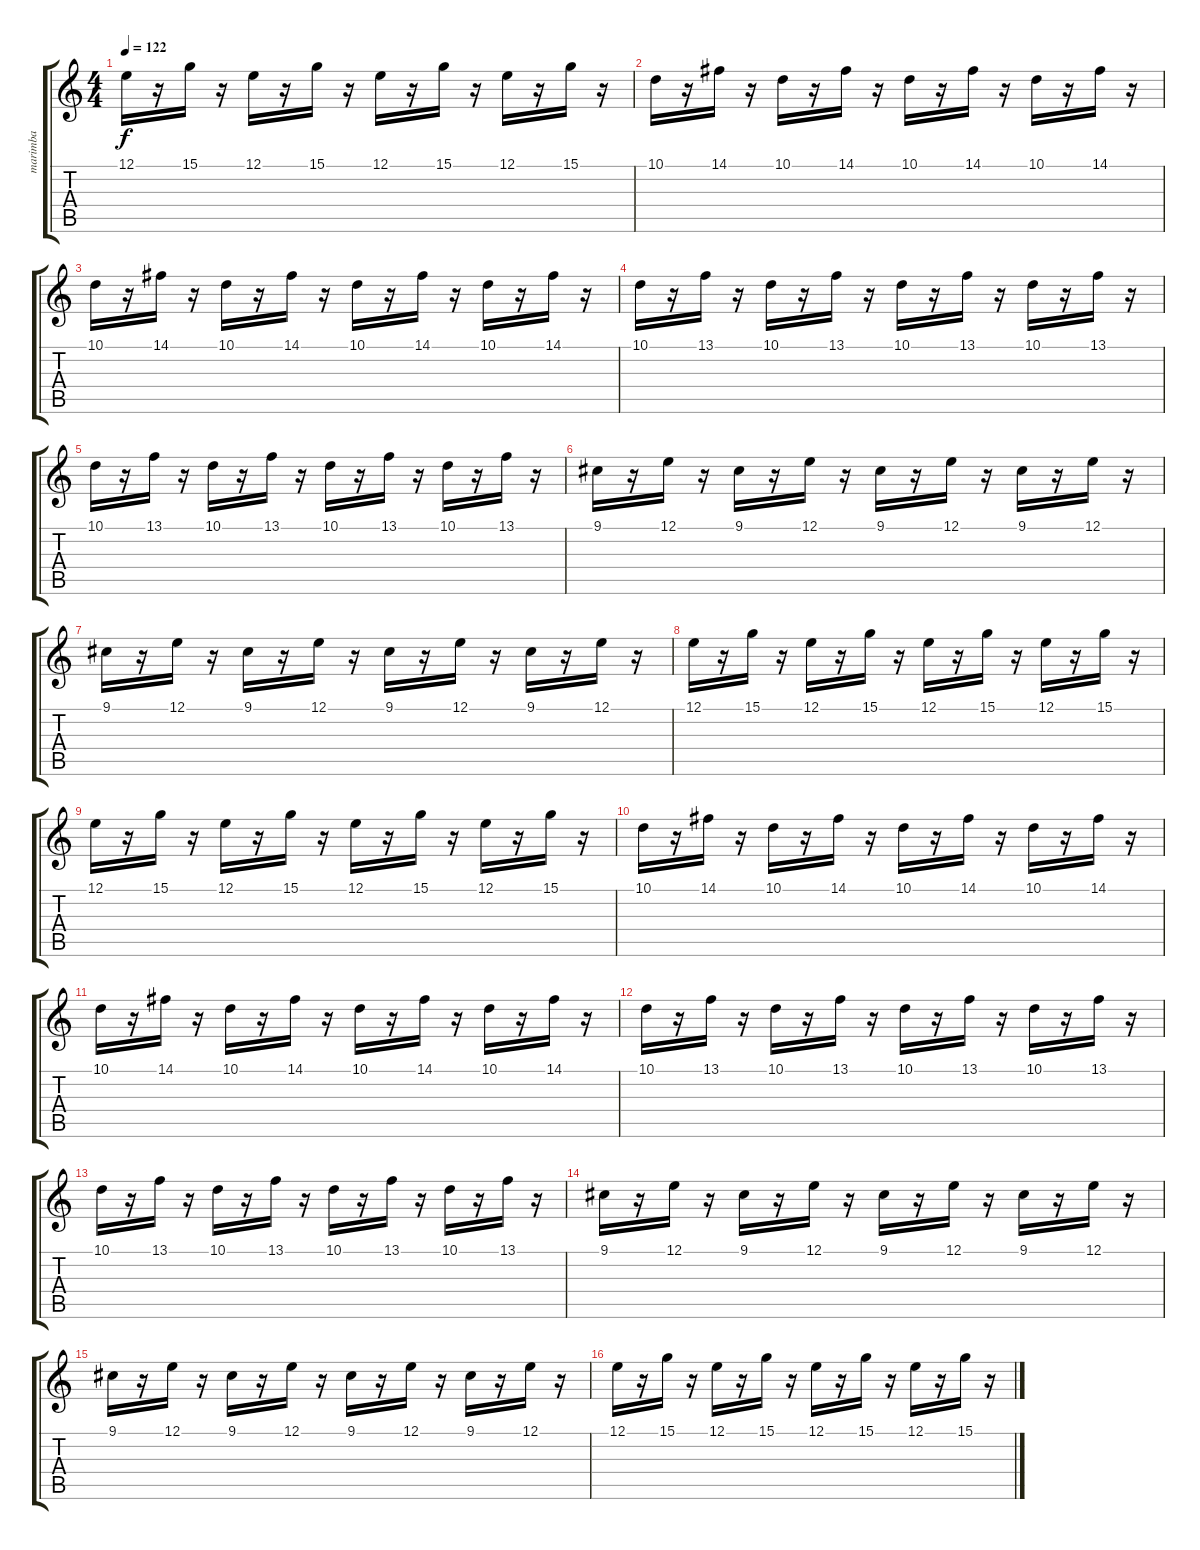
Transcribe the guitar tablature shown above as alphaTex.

\track ("marimba" "marimba") {instrument marimba}
\staff {score tabs}
\tuning (E4 B3 G3 D3 A2 E2) {hide}
\ts (4 4)
\tempo 122
\clef g2
\ks c
12.1.16{dy f} r.16 15.1.16 r.16 12.1.16 r.16 15.1.16 r.16 12.1.16 r.16 15.1.16 r.16 12.1.16 r.16 15.1.16 r.16 |
10.1.16 r.16 14.1.16 r.16 10.1.16 r.16 14.1.16 r.16 10.1.16 r.16 14.1.16 r.16 10.1.16 r.16 14.1.16 r.16 |
10.1.16 r.16 14.1.16 r.16 10.1.16 r.16 14.1.16 r.16 10.1.16 r.16 14.1.16 r.16 10.1.16 r.16 14.1.16 r.16 |
10.1.16 r.16 13.1.16 r.16 10.1.16 r.16 13.1.16 r.16 10.1.16 r.16 13.1.16 r.16 10.1.16 r.16 13.1.16 r.16 |
10.1.16 r.16 13.1.16 r.16 10.1.16 r.16 13.1.16 r.16 10.1.16 r.16 13.1.16 r.16 10.1.16 r.16 13.1.16 r.16 |
9.1.16 r.16 12.1.16 r.16 9.1.16 r.16 12.1.16 r.16 9.1.16 r.16 12.1.16 r.16 9.1.16 r.16 12.1.16 r.16 |
9.1.16 r.16 12.1.16 r.16 9.1.16 r.16 12.1.16 r.16 9.1.16 r.16 12.1.16 r.16 9.1.16 r.16 12.1.16 r.16 |
12.1.16 r.16 15.1.16 r.16 12.1.16 r.16 15.1.16 r.16 12.1.16 r.16 15.1.16 r.16 12.1.16 r.16 15.1.16 r.16 |
12.1.16 r.16 15.1.16 r.16 12.1.16 r.16 15.1.16 r.16 12.1.16 r.16 15.1.16 r.16 12.1.16 r.16 15.1.16 r.16 |
10.1.16 r.16 14.1.16 r.16 10.1.16 r.16 14.1.16 r.16 10.1.16 r.16 14.1.16 r.16 10.1.16 r.16 14.1.16 r.16 |
10.1.16 r.16 14.1.16 r.16 10.1.16 r.16 14.1.16 r.16 10.1.16 r.16 14.1.16 r.16 10.1.16 r.16 14.1.16 r.16 |
10.1.16 r.16 13.1.16 r.16 10.1.16 r.16 13.1.16 r.16 10.1.16 r.16 13.1.16 r.16 10.1.16 r.16 13.1.16 r.16 |
10.1.16 r.16 13.1.16 r.16 10.1.16 r.16 13.1.16 r.16 10.1.16 r.16 13.1.16 r.16 10.1.16 r.16 13.1.16 r.16 |
9.1.16 r.16 12.1.16 r.16 9.1.16 r.16 12.1.16 r.16 9.1.16 r.16 12.1.16 r.16 9.1.16 r.16 12.1.16 r.16 |
9.1.16 r.16 12.1.16 r.16 9.1.16 r.16 12.1.16 r.16 9.1.16 r.16 12.1.16 r.16 9.1.16 r.16 12.1.16 r.16 |
12.1.16 r.16 15.1.16 r.16 12.1.16 r.16 15.1.16 r.16 12.1.16 r.16 15.1.16 r.16 12.1.16 r.16 15.1.16 r.16
